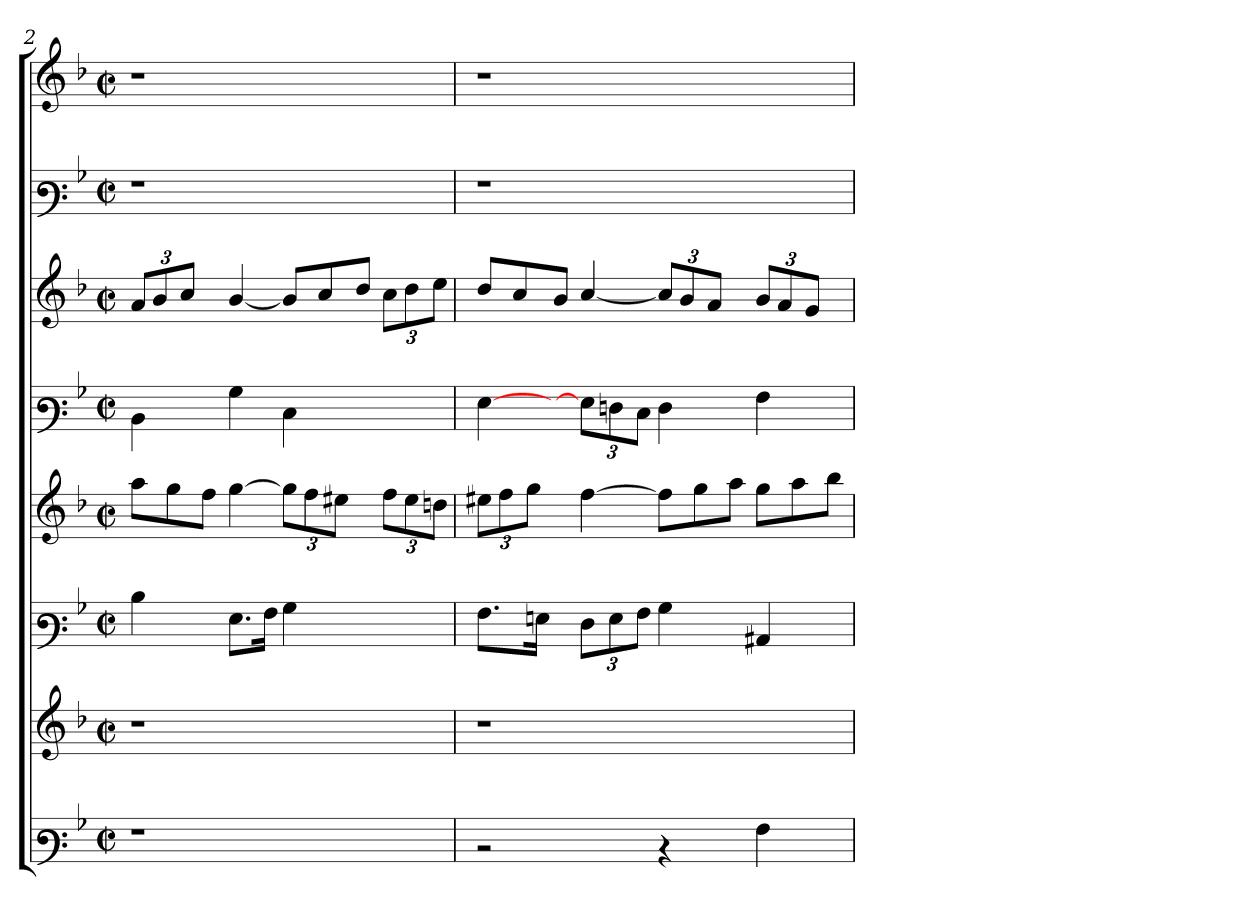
**kern	**kern	**kern	**kern	**kern	**kern	**kern	**kern
*part8	*part7	*part6	*part5	*part4	*part3	*part2	*part1
*staff8	*staff7	*staff6	*staff5	*staff4	*staff3	*staff2	*staff1
*I'V	*I'V	*I'V	*I'V	*I'V	*I'V	*I'V	*I'V
*clefF3	*clefG3	*clefF3	*clefG3	*clefF3	*clefG3	*clefF3	*clefG3
*k[b-]	*k[b-]	*k[b-]	*k[b-]	*k[b-]	*k[b-]	*k[b-]	*k[b-]
*M2/2	*M2/2	*M2/2	*M2/2	*M2/2	*M2/2	*M2/2	*M2/2
*met(c|)	*met(c|)	*met(c|)	*met(c|)	*met(c|)	*met(c|)	*met(c|)	*met(c|)
=2	=2	=2	=2	=2	=2	=2	=2
1r	1r	4d\	8ff\L	4D\	12f/L	1r	1r
.	.	.	.	.	12g/	.	.
.	.	.	8ee\	.	.	.	.
.	.	.	.	.	12a/J	.	.
.	.	8ryy	8dd\J	8ryy	8ryy	.	.
.	.	8.G\L	[>4ee\	4B-\	[<4g/	.	.
.	.	16A\Jk	.	.	.	.	.
.	.	4B-\	12ee\L]	4E\	8g/L]	.	.
.	.	.	12dd\	.	.	.	.
.	.	.	.	.	8a/	.	.
.	.	.	12cc#X\J	.	.	.	.
.	.	4.ryy	8ryy	4.ryy	8b-/J	.	.
4ryy	4ryy	.	12dd\L	.	12a\L	4ryy	4ryy
.	.	.	12cc#\	.	12b-\	.	.
.	.	.	12bn\J	.	12cc\J	.	.
=3	=3	=3	=3	=3	=3	=3	=3
2rD	1r	8.A\L	12cc#X\L	[>4G\	8b-/L	1r	1r
.	.	.	12dd\	.	.	.	.
.	.	.	.	.	8a/	.	.
.	.	.	12ee\J	.	.	.	.
.	.	16Gn\Jk	.	.	.	.	.
.	.	8ryy	8ryy	8ryy	8g/J	.	.
.	.	12F\L	[>4dd\	12G\L]	[<4a/	.	.
.	.	12G\	.	12Fn\	.	.	.
8ryy	.	.	.	.	.	.	.
.	.	12A\J	.	12E\J	.	.	.
4rD	.	4B-\	8dd\L]	4F\	12a/L]	.	.
.	.	.	.	.	12g/	.	.
.	.	.	8ee\	.	.	.	.
.	.	.	.	.	12f/J	.	.
8ryy	.	8ryy	8ff\J	8ryy	8ryy	.	.
4A\	4.ryy	4C#X/	8ee\L	4A\	12g/L	4.ryy	4.ryy
.	.	.	.	.	12f/	.	.
.	.	.	8ff\	.	.	.	.
.	.	.	.	.	12e/J	.	.
8ryy	.	8ryy	8gg\J	8ryy	8ryy	.	.
=	=	=	=	=	=	=	=
*-	*-	*-	*-	*-	*-	*-	*-
